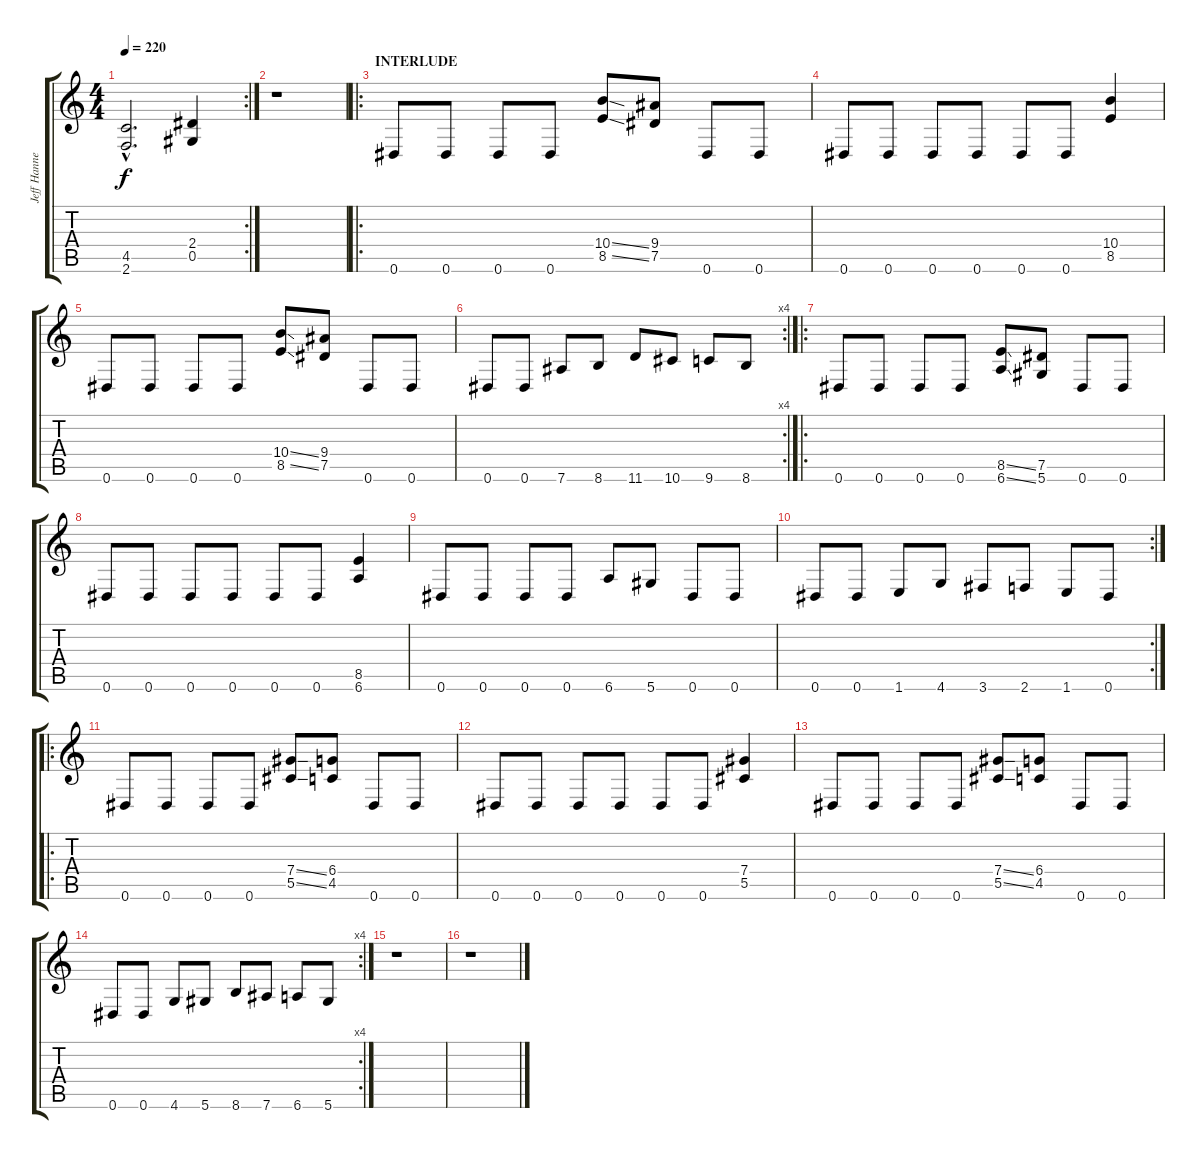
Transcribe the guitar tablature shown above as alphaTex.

\track ("Jeff Hanneman" "Jeff Hanne") {instrument distortionguitar}
\staff {score tabs}
\tuning (Eb4 Bb3 Gb3 Db3 Ab2 Eb2) {hide}
\rc 2
\ts (4 4)
\tempo 220
\clef g2
\ks c
(4.5{hac t} 2.6{hac t}).2{d dy f} (2.4 0.5).4 |
r.1 |
\ro
\section ("" "INTERLUDE")
0.6.8 0.6.8 0.6.8 0.6.8 (10.4{ss} 8.5{ss}).8 (9.4 7.5).8 0.6.8 0.6.8 |
0.6.8 0.6.8 0.6.8 0.6.8 0.6.8 0.6.8 (10.4 8.5).4 |
0.6.8 0.6.8 0.6.8 0.6.8 (10.4{ss} 8.5{ss}).8 (9.4 7.5).8 0.6.8 0.6.8 |
\rc 4
0.6.8 0.6.8 7.6.8 8.6.8 11.6.8 10.6.8 9.6.8 8.6.8 |
\ro
0.6.8 0.6.8 0.6.8 0.6.8 (8.5{ss} 6.6{ss}).8 (7.5 5.6).8 0.6.8 0.6.8 |
0.6.8 0.6.8 0.6.8 0.6.8 0.6.8 0.6.8 (8.5 6.6).4 |
0.6.8 0.6.8 0.6.8 0.6.8 6.6.8 5.6.8 0.6.8 0.6.8 |
\rc 2
0.6.8 0.6.8 1.6.8 4.6.8 3.6.8 2.6.8 1.6.8 0.6.8 |
\ro
0.6.8 0.6.8 0.6.8 0.6.8 (7.4{ss} 5.5{ss}).8 (6.4 4.5).8 0.6.8 0.6.8 |
0.6.8 0.6.8 0.6.8 0.6.8 0.6.8 0.6.8 (7.4 5.5).4 |
0.6.8 0.6.8 0.6.8 0.6.8 (7.4{ss} 5.5{ss}).8 (6.4 4.5).8 0.6.8 0.6.8 |
\rc 4
0.6.8 0.6.8 4.6.8 5.6.8 8.6.8 7.6.8 6.6.8 5.6.8 |
r.1 |
r.1
